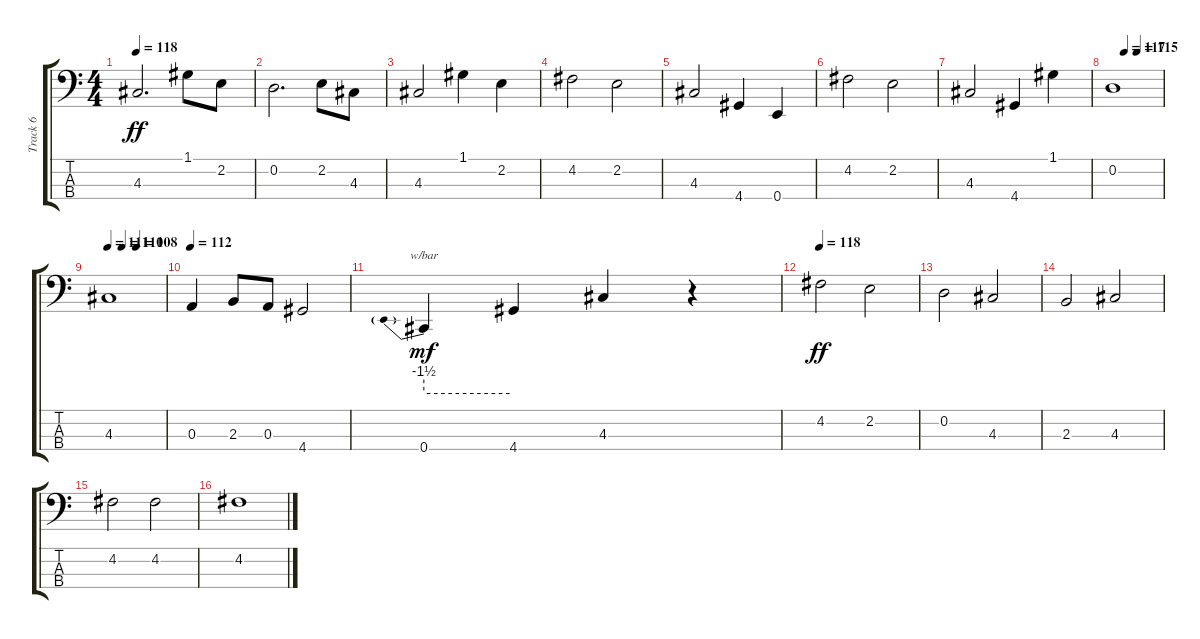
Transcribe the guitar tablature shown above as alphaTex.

\track ("Track 6" "Track 6") {instrument contrabass}
\staff {score tabs}
\tuning (G2 D2 A1 E1) {hide}
\ts (4 4)
\tempo 118
\clef f4
\ks c
4.3.2{d dy ff} 1.1.8 2.2.8 |
0.2.2{d} 2.2.8 4.3.8 |
4.3.2 1.1.4 2.2.4 |
4.2.2 2.2.2 |
4.3.2 4.4.4 0.4.4 |
4.2.2 2.2.2 |
4.3.2 4.4.4 1.1.4 |
\tempo (117 0.25)
\tempo (115 0.5)
0.2.1 |
\tempo 111
\tempo (110 0.25)
\tempo (108 0.5)
4.3.1 |
\tempo 112
0.3.4 2.3.8 0.3.8 4.4.2 |
0.4.4{tbe (predive default 0 -6 60 -6) dy mf} 4.4.4 4.3.4 r.4 |
\tempo 118
4.2.2{dy ff} 2.2.2 |
0.2.2 4.3.2 |
2.3.2 4.3.2 |
4.2.2 4.2.2 |
4.2.1
